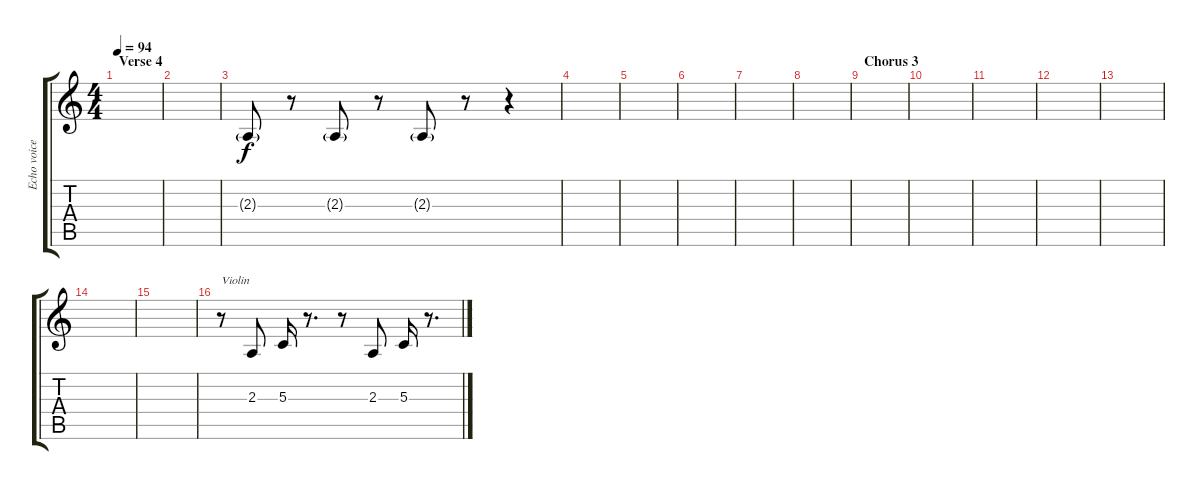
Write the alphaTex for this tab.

\track ("Echo voice/Violin" "Echo voice") {instrument clarinet}
\staff {score tabs}
\tuning (E4 B3 G3 D3 A2 E2) {hide}
\ts (4 4)
\section ("" "Verse 4")
\tempo 94
\clef g2
\ks c
|
|
2.3{g}.8{dy f} r.8 2.3{g}.8 r.8 2.3{g}.8 r.8 r.4 |
|
|
|
|
|
\section ("" "Chorus 3")
|
|
|
|
|
|
|
r.8{txt "Violin" volume 12 balance 2 instrument violin} 2.3.8 5.3.16 r.8{d} r.8 2.3.8 5.3.16 r.8{d}
